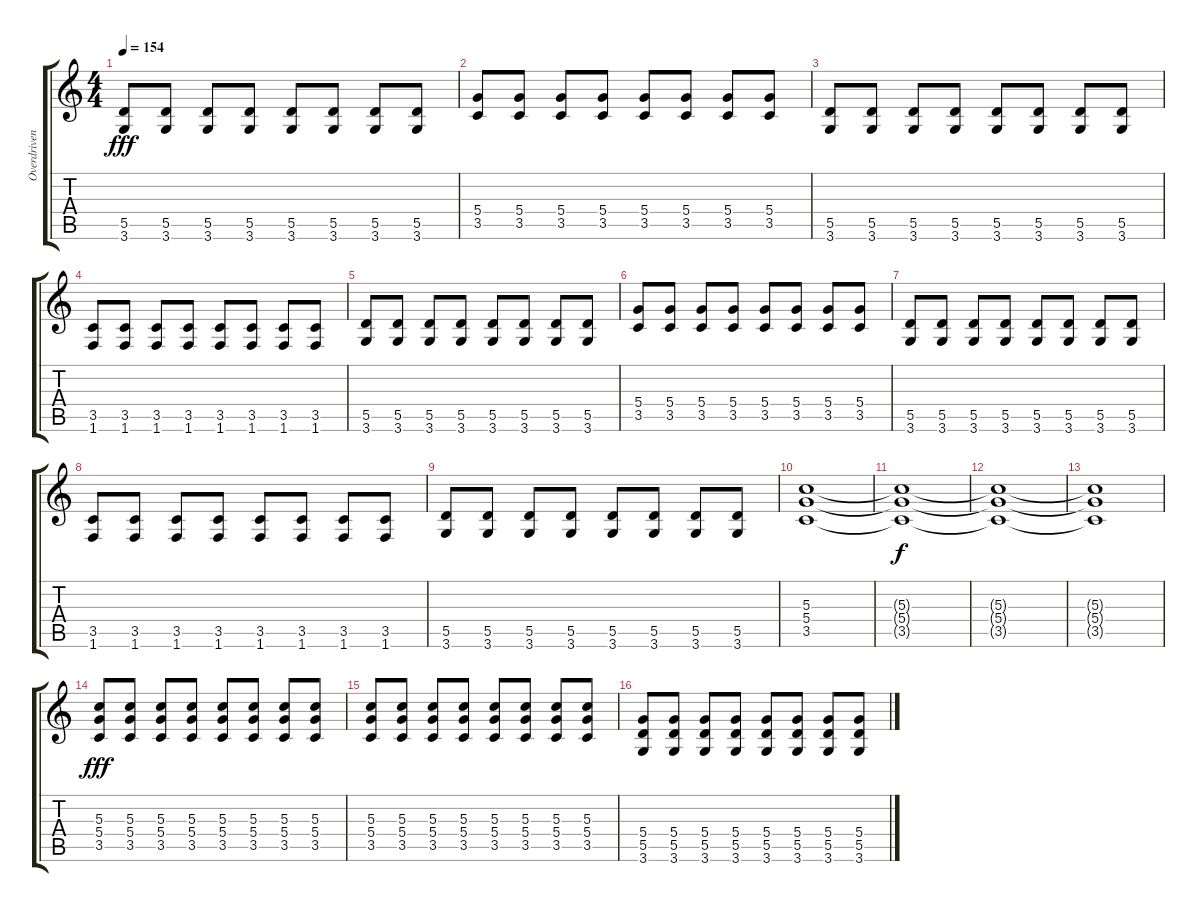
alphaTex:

\track ("Overdriven Guitar 1" "Overdriven") {instrument overdrivenguitar}
\staff {score tabs}
\tuning (E4 B3 G3 D3 A2 E2) {hide}
\ts (4 4)
\tempo 154
\clef g2
\ks c
(5.5 3.6).8{dy fff} (5.5 3.6).8 (5.5 3.6).8 (5.5 3.6).8 (5.5 3.6).8 (5.5 3.6).8 (5.5 3.6).8 (5.5 3.6).8 |
(5.4 3.5).8 (5.4 3.5).8 (5.4 3.5).8 (5.4 3.5).8 (5.4 3.5).8 (5.4 3.5).8 (5.4 3.5).8 (5.4 3.5).8 |
(5.5 3.6).8 (5.5 3.6).8 (5.5 3.6).8 (5.5 3.6).8 (5.5 3.6).8 (5.5 3.6).8 (5.5 3.6).8 (5.5 3.6).8 |
(3.5 1.6).8 (3.5 1.6).8 (3.5 1.6).8 (3.5 1.6).8 (3.5 1.6).8 (3.5 1.6).8 (3.5 1.6).8 (3.5 1.6).8 |
(5.5 3.6).8 (5.5 3.6).8 (5.5 3.6).8 (5.5 3.6).8 (5.5 3.6).8 (5.5 3.6).8 (5.5 3.6).8 (5.5 3.6).8 |
(5.4 3.5).8 (5.4 3.5).8 (5.4 3.5).8 (5.4 3.5).8 (5.4 3.5).8 (5.4 3.5).8 (5.4 3.5).8 (5.4 3.5).8 |
(5.5 3.6).8 (5.5 3.6).8 (5.5 3.6).8 (5.5 3.6).8 (5.5 3.6).8 (5.5 3.6).8 (5.5 3.6).8 (5.5 3.6).8 |
(3.5 1.6).8 (3.5 1.6).8 (3.5 1.6).8 (3.5 1.6).8 (3.5 1.6).8 (3.5 1.6).8 (3.5 1.6).8 (3.5 1.6).8 |
(5.5 3.6).8 (5.5 3.6).8 (5.5 3.6).8 (5.5 3.6).8 (5.5 3.6).8 (5.5 3.6).8 (5.5 3.6).8 (5.5 3.6).8 |
(5.3 5.4 3.5).1 |
(5.3{t} 5.4{t} 3.5{t}).1{dy f} |
(5.3{t} 5.4{t} 3.5{t}).1 |
(5.3{t} 5.4{t} 3.5{t}).1 |
(5.3 5.4 3.5).8{dy fff} (5.3 5.4 3.5).8 (5.3 5.4 3.5).8 (5.3 5.4 3.5).8 (5.3 5.4 3.5).8 (5.3 5.4 3.5).8 (5.3 5.4 3.5).8 (5.3 5.4 3.5).8 |
(5.3 5.4 3.5).8 (5.3 5.4 3.5).8 (5.3 5.4 3.5).8 (5.3 5.4 3.5).8 (5.3 5.4 3.5).8 (5.3 5.4 3.5).8 (5.3 5.4 3.5).8 (5.3 5.4 3.5).8 |
(5.4 5.5 3.6).8 (5.4 5.5 3.6).8 (5.4 5.5 3.6).8 (5.4 5.5 3.6).8 (5.4 5.5 3.6).8 (5.4 5.5 3.6).8 (5.4 5.5 3.6).8 (5.4 5.5 3.6).8
